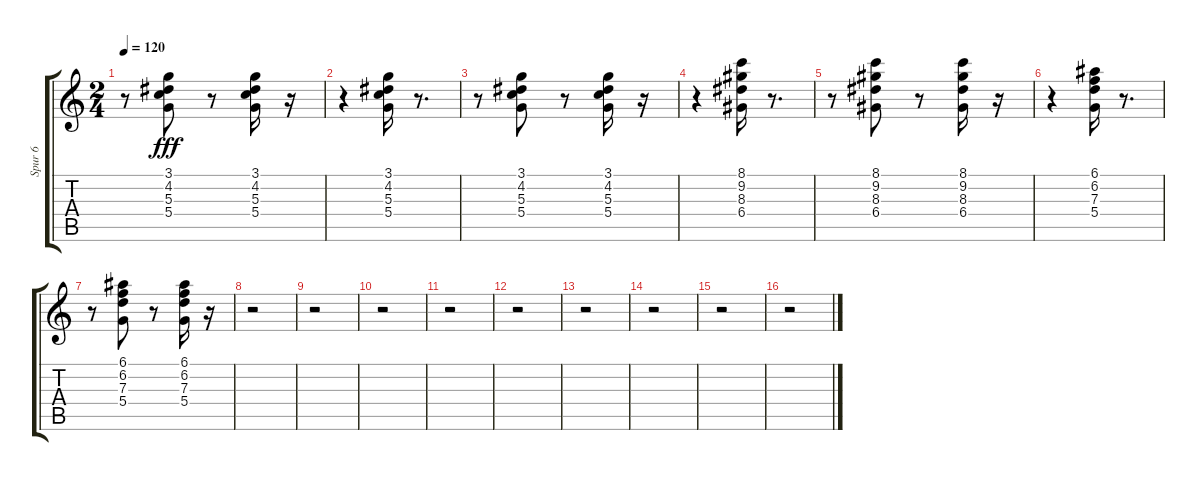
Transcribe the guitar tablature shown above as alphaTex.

\track ("Spur 6" "Spur 6") {instrument acousticguitarnylon}
\staff {score tabs}
\tuning (E4 B3 G3 D3 A2 E2) {hide}
\ts (2 4)
\tempo 120
\clef g2
\ks c
r.8{dy fff} (3.1 4.2 5.3 5.4).8 r.8 (3.1 4.2 5.3 5.4).16 r.16 |
r.4 (3.1 4.2 5.3 5.4).16 r.8{d} |
r.8 (3.1 4.2 5.3 5.4).8 r.8 (3.1 4.2 5.3 5.4).16 r.16 |
r.4 (8.1 9.2 8.3 6.4).16 r.8{d} |
r.8 (8.1 9.2 8.3 6.4).8 r.8 (8.1 9.2 8.3 6.4).16 r.16 |
r.4 (6.1 6.2 7.3 5.4).16 r.8{d} |
r.8 (6.1 6.2 7.3 5.4).8 r.8 (6.1 6.2 7.3 5.4).16 r.16 |
r.2 |
r.2 |
r.2 |
r.2 |
r.2 |
r.2 |
r.2 |
r.2 |
r.2
